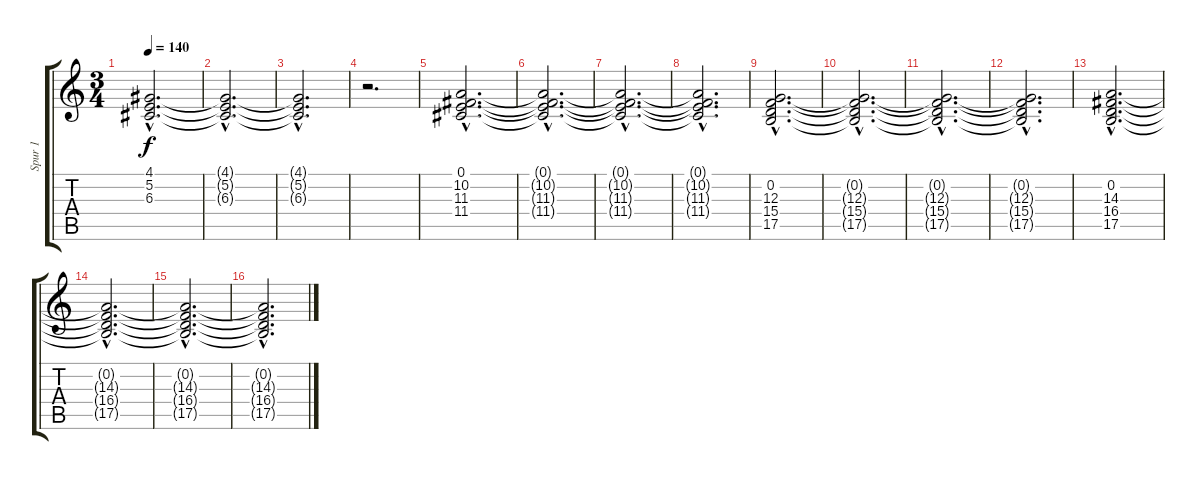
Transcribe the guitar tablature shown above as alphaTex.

\track ("Spur 1" "Spur 1") {instrument stringensemble1}
\staff {score tabs}
\tuning (E4 B3 G3 D3 A2 E2) {hide}
\ts (3 4)
\tempo 140
\clef g2
\ks c
(4.1{hac} 5.2{hac} 6.3{hac}).2{d dy f} |
(4.1{hac t} 5.2{hac t} 6.3{hac t}).2{d} |
(4.1{hac t} 5.2{hac t} 6.3{hac t}).2{d} |
r.2{d} |
(0.1{hac} 10.2{hac} 11.3{hac} 11.4{hac}).2{d} |
(0.1{hac t} 10.2{hac t} 11.3{hac t} 11.4{hac t}).2{d} |
(0.1{hac t} 10.2{hac t} 11.3{hac t} 11.4{hac t}).2{d} |
(0.1{hac t} 10.2{hac t} 11.3{hac t} 11.4{hac t}).2{d} |
(0.2{hac} 12.3{hac} 15.4{hac} 17.5{hac}).2{d} |
(0.2{hac t} 12.3{hac t} 15.4{hac t} 17.5{hac t}).2{d} |
(0.2{hac t} 12.3{hac t} 15.4{hac t} 17.5{hac t}).2{d} |
(0.2{hac t} 12.3{hac t} 15.4{hac t} 17.5{hac t}).2{d} |
(0.2{hac} 14.3{hac} 16.4{hac} 17.5{hac}).2{d} |
(0.2{hac t} 14.3{hac t} 16.4{hac t} 17.5{hac t}).2{d} |
(0.2{hac t} 14.3{hac t} 16.4{hac t} 17.5{hac t}).2{d} |
(0.2{hac t} 14.3{hac t} 16.4{hac t} 17.5{hac t}).2{d}
